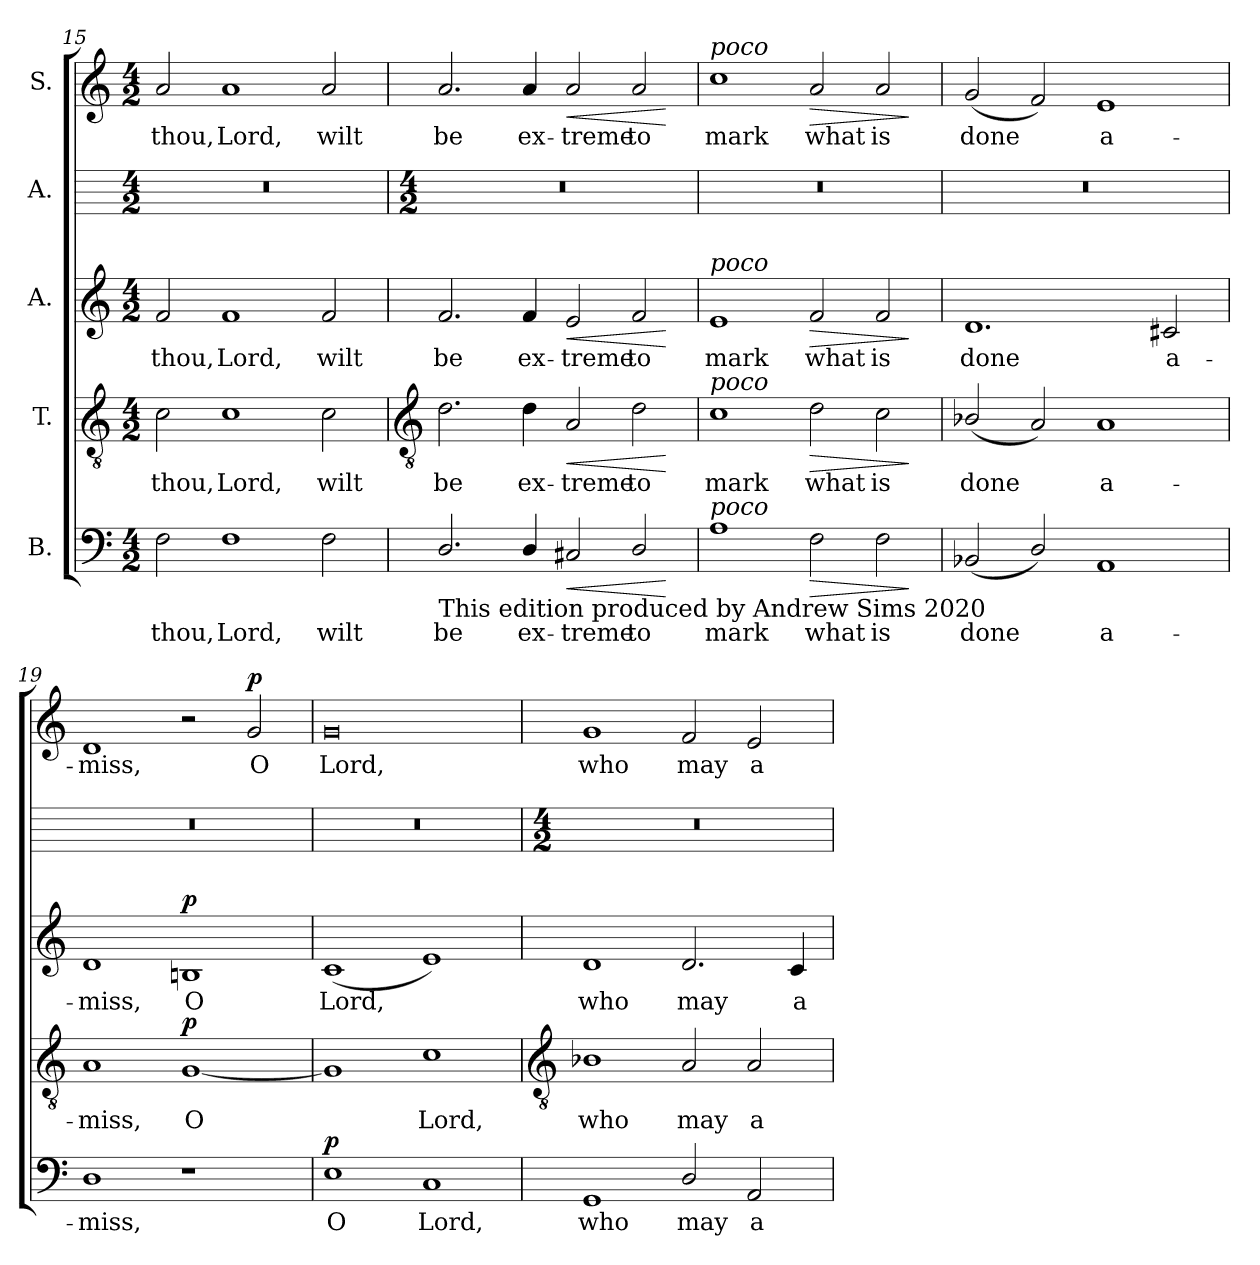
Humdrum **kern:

**kern	**text	**dynam	**kern	**text	**dynam	**kern	**text	**dynam	**kern	**kern	**text	**dynam
*part5	*part5	*part5	*part4	*part4	*part4	*part3	*part3	*part3	*part2	*part1	*part1	*part1
*staff5	*staff5	*staff5	*staff4	*staff4	*staff4	*staff3	*staff3	*staff3	*staff2	*staff1	*staff1	*staff1
*I"B.	*	*	*I"T.	*	*	*I"A.	*	*	*I"A.	*I"S.	*	*
*clefF4	*	*	*clefGv2	*	*	*clefG2	*	*	*	*clefG2	*	*
*k[]	*	*	*k[]	*	*	*k[]	*	*	*	*k[]	*	*
*C:	*	*	*C:	*	*	*C:	*	*	*	*C:	*	*
*M4/2	*	*	*M4/2	*	*	*M4/2	*	*	*M4/2	*M4/2	*	*
=15	=15	=15	=15	=15	=15	=15	=15	=15	=15	=15	=15	=15
!	!LO:LY:b	!	!	!LO:LY:b	!	!	!LO:LY:b	!	!	!	!LO:LY:b	!
2F	thou,	.	2c	thou,	.	2f	thou,	.	0r	2a	thou,	.
!	!LO:LY:b	!	!	!LO:LY:b	!	!	!LO:LY:b	!	!	!	!LO:LY:b	!
1F	Lord,	.	1c	Lord,	.	1f	Lord,	.	.	1a	Lord,	.
!	!LO:LY:b	!	!	!LO:LY:b	!	!	!LO:LY:b	!	!	!	!LO:LY:b	!
2F	wilt	.	2c	wilt	.	2f	wilt	.	.	2a	wilt	.
!!LO:LB:g=z
=16	=16	=16	=16	=16	=16	=16	=16	=16	=16	=16	=16	=16
*	*	*	*clefGv2	*	*	*	*	*	*	*	*	*
*	*	*	*	*	*	*	*	*	*M4/2	*	*	*
!LO:TX:b:t=This edition produced by Andrew Sims 2020	!	!	!	!	!	!	!	!	!	!	!	!
!	!LO:LY:b	!	!	!LO:LY:b	!	!	!LO:LY:b	!	!	!	!LO:LY:b	!
2.D/	be	.	2.d	be	.	2.f	be	.	0r	2.a	be	.
!	!LO:LY:b	!	!	!LO:LY:b	!	!	!LO:LY:b	!	!	!	!LO:LY:b	!
4D/	ex-	.	4d	ex-	.	4f	ex-	.	.	4a	ex-	.
!	!LO:LY:b	!LO:HP:b	!	!LO:LY:b	!LO:HP:b	!	!LO:LY:b	!LO:HP:b	!	!	!LO:LY:b	!LO:HP:b
2C#X/	-treme	<	2A	-treme	<	2e	-treme	<	.	2a	-treme	<
!	!LO:LY:b	!	!	!LO:LY:b	!	!	!LO:LY:b	!	!	!	!LO:LY:b	!
2D/	to	.	2d	to	.	2f	to	.	.	2a	to	.
.	.	[	.	.	[	.	.	[	.	.	.	[
=17	=17	=17	=17	=17	=17	=17	=17	=17	=17	=17	=17	=17
!	!	!	!	!	!	!	!	!	!	!LO:TX:a:i:t=poco	!	!
!	!	!	!	!	!	!LO:TX:a:i:t=poco	!	!	!	!	!	!
!	!	!	!LO:TX:a:i:t=poco	!	!	!	!	!	!	!	!	!
!LO:TX:a:i:t=poco	!	!	!	!	!	!	!	!	!	!	!	!
!	!LO:LY:b	!	!	!LO:LY:b	!	!	!LO:LY:b	!	!	!	!LO:LY:b	!
1A	mark	.	1c	mark	.	1e	mark	.	0r	1cc	mark	.
!	!LO:LY:b	!LO:HP:b	!	!LO:LY:b	!LO:HP:b	!	!LO:LY:b	!LO:HP:b	!	!	!LO:LY:b	!LO:HP:b
2F	what	>	2d	what	>	2f	what	>	.	2a	what	>
!	!LO:LY:b	!	!	!LO:LY:b	!	!	!LO:LY:b	!	!	!	!LO:LY:b	!
2F	is	.	2c	is	.	2f	is	.	.	2a	is	.
.	.	]	.	.	]	.	.	]	.	.	.	]
=18	=18	=18	=18	=18	=18	=18	=18	=18	=18	=18	=18	=18
!	!LO:LY:b	!	!	!LO:LY:b	!	!	!LO:LY:b	!	!	!	!LO:LY:b	!
(<2BB-X	done	.	(<2B-X/	done	.	1.d	done	.	0r	(<2g	done	.
2D/)	.	.	2A)	.	.	.	.	.	.	2f)	.	.
!	!LO:LY:b	!	!	!LO:LY:b	!	!	!	!	!	!	!LO:LY:b	!
1AA	a-	.	1A	a-	.	.	.	.	.	1e	a-	.
!	!	!	!	!	!	!	!LO:LY:b	!	!	!	!	!
.	.	.	.	.	.	2c#X	a-	.	.	.	.	.
=19	=19	=19	=19	=19	=19	=19	=19	=19	=19	=19	=19	=19
!	!LO:LY:b	!	!	!LO:LY:b	!	!	!LO:LY:b	!	!	!	!LO:LY:b	!
1D	-miss,	.	1A	-miss,	.	1d	-miss,	.	0r	1d	-miss,	.
!	!	!	!	!LO:LY:b	!LO:DY:b	!	!LO:LY:b	!LO:DY:a	!	!	!	!
1r	.	.	[1G	O	p	1Bn	O	p	.	2r	.	.
!	!	!	!	!	!	!	!	!	!	!	!LO:LY:b	!LO:DY:a
.	.	.	.	.	.	.	.	.	.	2g	O	p
=20	=20	=20	=20	=20	=20	=20	=20	=20	=20	=20	=20	=20
!	!LO:LY:b	!LO:DY:a	!	!	!	!	!LO:LY:b	!	!	!	!LO:LY:b	!
1E	O	p	1G]	.	.	(<1c	Lord,	.	0r	0g	Lord,	.
!	!LO:LY:b	!	!	!LO:LY:b	!	!	!	!	!	!	!	!
1C	Lord,	.	1c	Lord,	.	1e)	.	.	.	.	.	.
!!LO:LB:g=z
=21	=21	=21	=21	=21	=21	=21	=21	=21	=21	=21	=21	=21
*	*	*	*clefGv2	*	*	*	*	*	*	*	*	*
*	*	*	*	*	*	*	*	*	*M4/2	*	*	*
!	!LO:LY:b	!	!	!LO:LY:b	!	!	!LO:LY:b	!	!	!	!LO:LY:b	!
1GG	who	.	1B-X	who	.	1d	who	.	0r	1g	who	.
!	!LO:LY:b	!	!	!LO:LY:b	!	!	!LO:LY:b	!	!	!	!LO:LY:b	!
2D/	may	.	2A	may	.	2.d	may	.	.	2f	may	.
!	!LO:LY:b	!	!	!LO:LY:b	!	!	!	!	!	!	!LO:LY:b	!
2AA	a-	.	2A	a-	.	.	.	.	.	2e	a-	.
!	!	!	!	!	!	!	!LO:LY:b	!	!	!	!	!
.	.	.	.	.	.	4c	a-	.	.	.	.	.
=	=	=	=	=	=	=	=	=	=	=	=	=
*-	*-	*-	*-	*-	*-	*-	*-	*-	*-	*-	*-	*-
